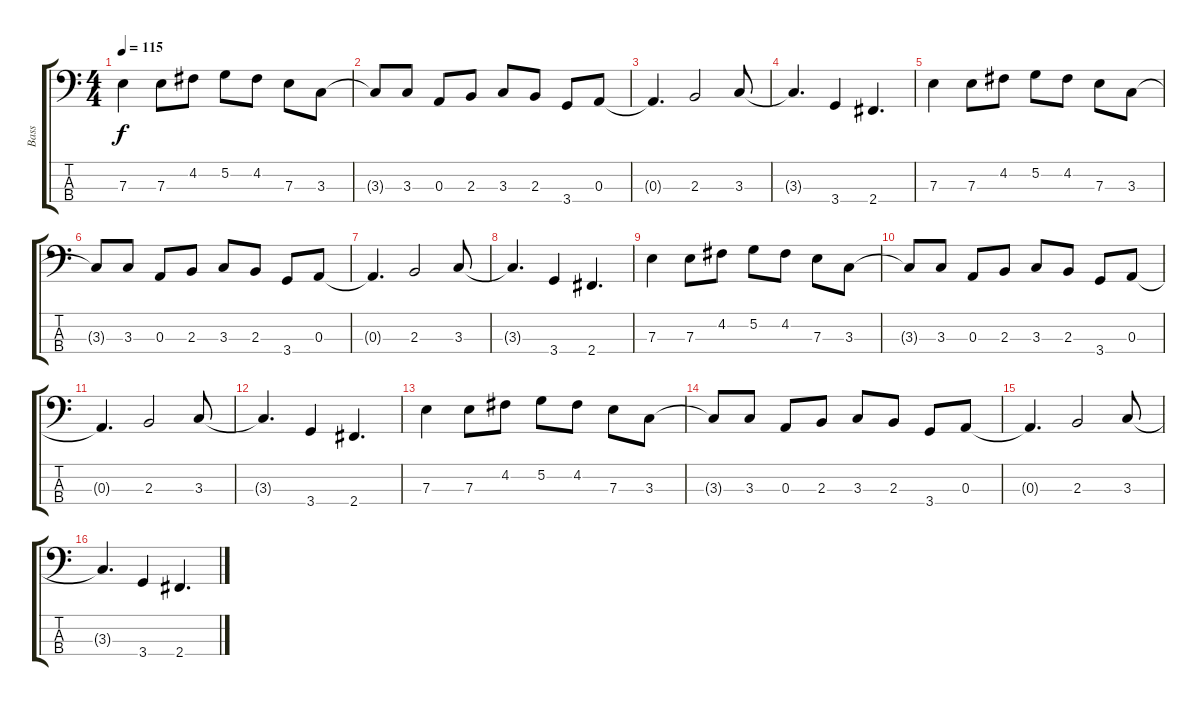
\track ("Bass" "Bass") {instrument electricbassfinger}
\staff {score tabs}
\tuning (G2 D2 A1 E1) {hide}
\ts (4 4)
\tempo 115
\clef f4
\ks c
7.3.4{dy f} 7.3.8 4.2.8 5.2.8 4.2.8 7.3.8 3.3.8 |
3.3{t}.8 3.3.8 0.3.8 2.3.8 3.3.8 2.3.8 3.4.8 0.3.8 |
0.3{t}.4{d} 2.3.2 3.3.8 |
3.3{t}.4{d} 3.4.4 2.4.4{d} |
7.3.4 7.3.8 4.2.8 5.2.8 4.2.8 7.3.8 3.3.8 |
3.3{t}.8 3.3.8 0.3.8 2.3.8 3.3.8 2.3.8 3.4.8 0.3.8 |
0.3{t}.4{d} 2.3.2 3.3.8 |
3.3{t}.4{d} 3.4.4 2.4.4{d} |
7.3.4 7.3.8 4.2.8 5.2.8 4.2.8 7.3.8 3.3.8 |
3.3{t}.8 3.3.8 0.3.8 2.3.8 3.3.8 2.3.8 3.4.8 0.3.8 |
0.3{t}.4{d} 2.3.2 3.3.8 |
3.3{t}.4{d} 3.4.4 2.4.4{d} |
7.3.4 7.3.8 4.2.8 5.2.8 4.2.8 7.3.8 3.3.8 |
3.3{t}.8 3.3.8 0.3.8 2.3.8 3.3.8 2.3.8 3.4.8 0.3.8 |
0.3{t}.4{d} 2.3.2 3.3.8 |
3.3{t}.4{d} 3.4.4 2.4.4{d}
